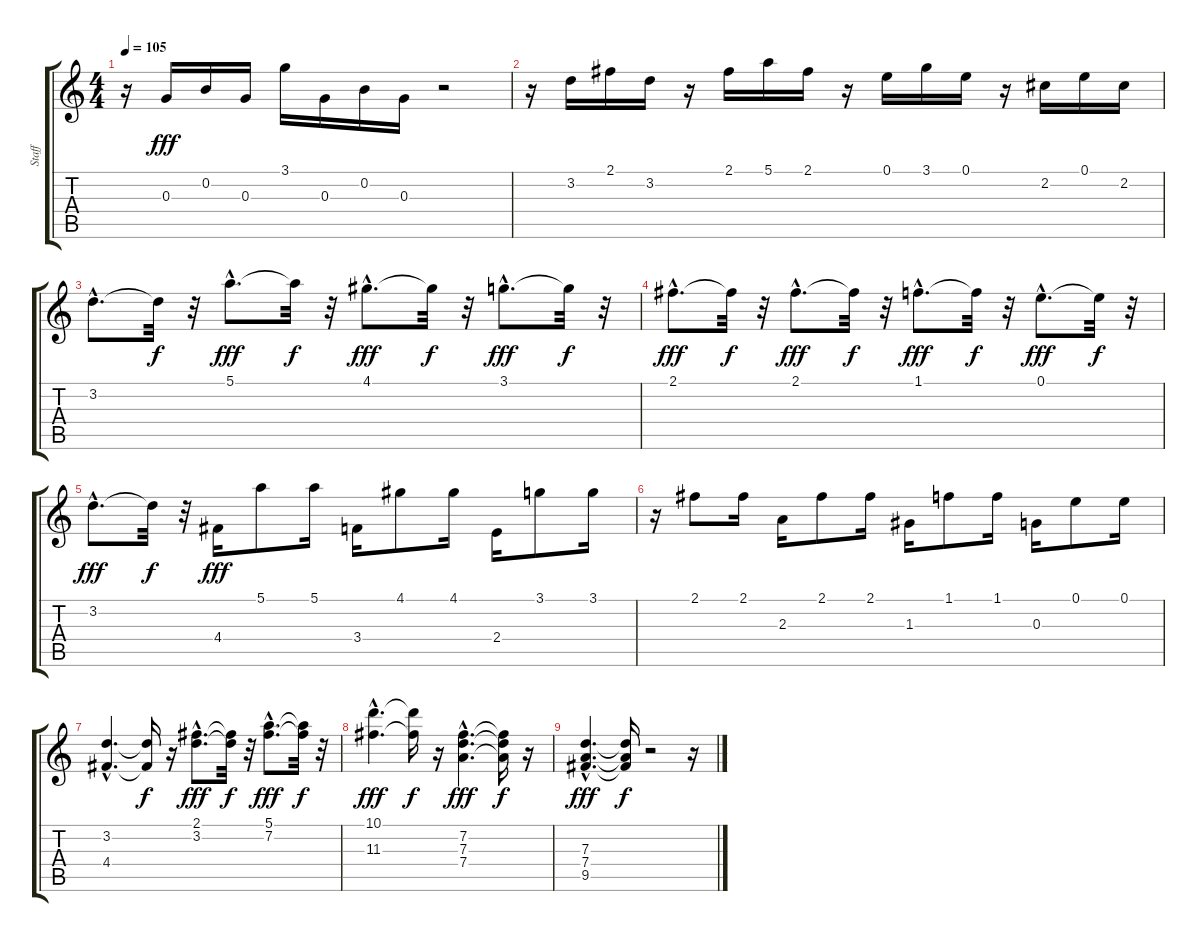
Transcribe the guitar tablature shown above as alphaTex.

\track ("Staff" "Staff") {instrument acousticguitarnylon}
\staff {score tabs}
\tuning (E4 B3 G3 D3 A2 E2) {hide}
\ts (4 4)
\tempo 105
\clef g2
\ks c
r.16{dy fff} 0.3.16 0.2.16 0.3.16 3.1.16 0.3.16 0.2.16 0.3.16 r.2 |
r.16 3.2.16 2.1.16 3.2.16 r.16 2.1.16 5.1.16 2.1.16 r.16 0.1.16 3.1.16 0.1.16 r.16 2.2.16 0.1.16 2.2.16 |
3.2{hac}.8{d} 3.2{t}.32{dy f} r.32 5.1{hac}.8{d dy fff} 5.1{t}.32{dy f} r.32 4.1{hac}.8{d dy fff} 4.1{t}.32{dy f} r.32 3.1{hac}.8{d dy fff} 3.1{t}.32{dy f} r.32 |
2.1{hac}.8{d dy fff} 2.1{t}.32{dy f} r.32 2.1{hac}.8{d dy fff} 2.1{t}.32{dy f} r.32 1.1{hac}.8{d dy fff} 1.1{t}.32{dy f} r.32 0.1{hac}.8{d dy fff} 0.1{t}.32{dy f} r.32 |
3.2{hac}.8{d dy fff} 3.2{t}.32{dy f} r.32 4.4.16{dy fff} 5.1.8 5.1.16 3.4.16 4.1.8 4.1.16 2.4.16 3.1.8 3.1.16 |
r.16 2.1.8 2.1.16 2.3.16 2.1.8 2.1.16 1.3.16 1.1.8 1.1.16 0.3.16 0.1.8 0.1.16 |
(3.2{hac} 4.4{hac}).4{d} (3.2{t} 4.4{t}).16{dy f} r.16 (2.1{hac} 3.2{hac}).8{d dy fff} (2.1{t} 3.2{t}).32{dy f} r.32 (5.1{hac} 7.2{hac}).8{d dy fff} (5.1{t} 7.2{t}).32{dy f} r.32 |
(10.1{hac} 11.3{hac}).4{d dy fff} (10.1{t} 11.3{t}).16{dy f} r.16 (7.2{hac} 7.3{hac} 7.4{hac}).4{d dy fff} (7.2{t} 7.3{t} 7.4{t}).16{dy f} r.16 |
(7.3{hac} 7.4{hac} 9.5{hac}).4{d dy fff} (7.3{t} 7.4{t} 9.5{t}).16{dy f} r.2 r.16
